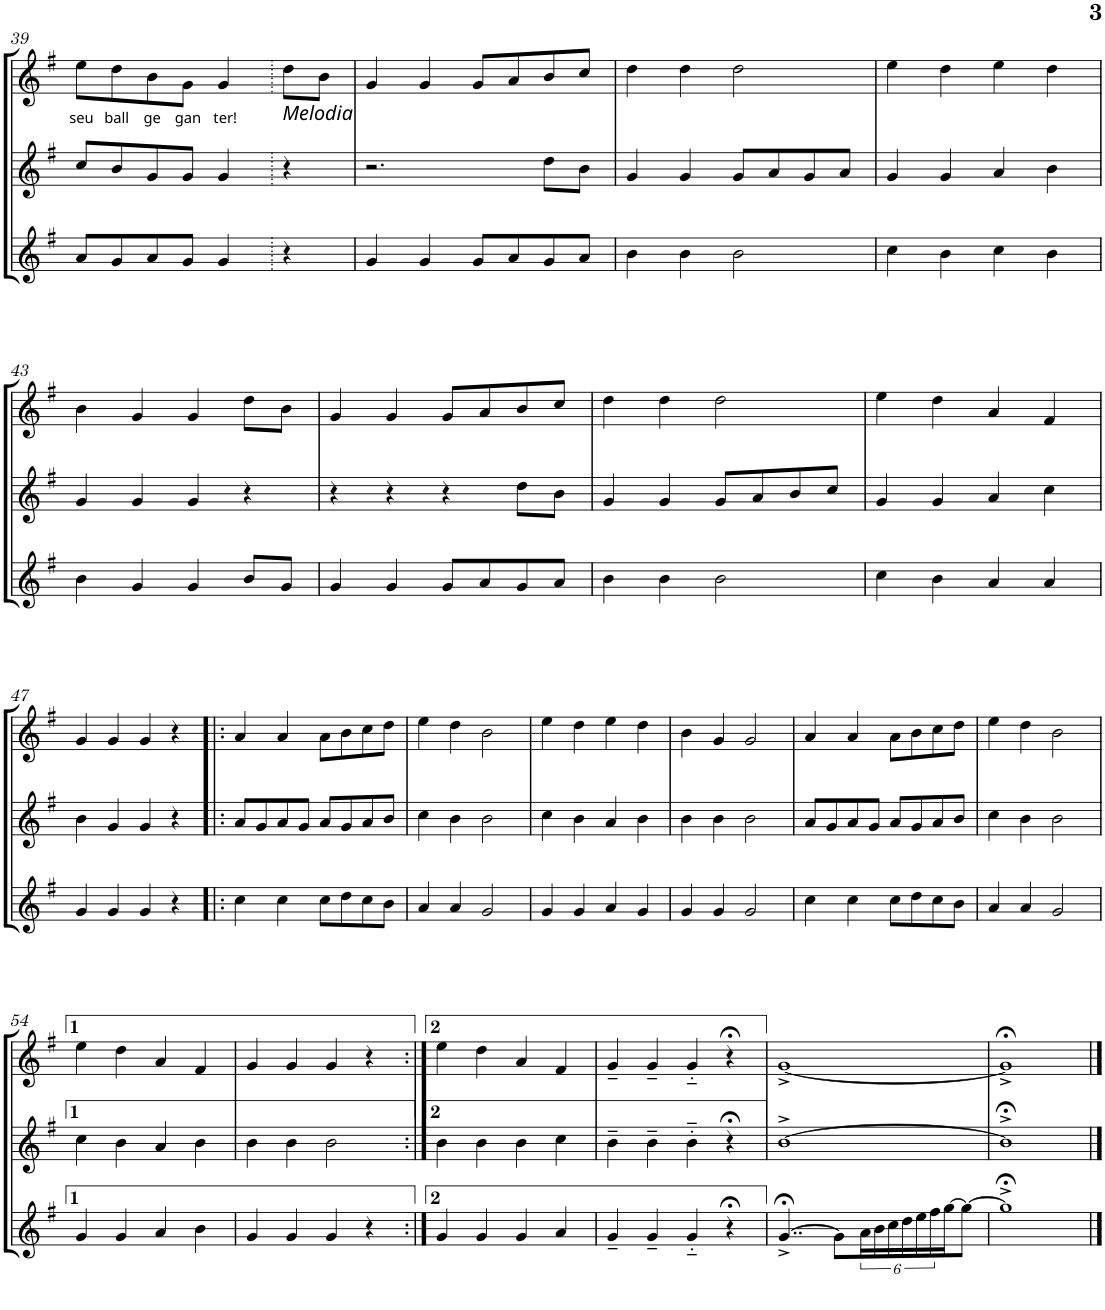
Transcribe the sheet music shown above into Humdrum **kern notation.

**kern	**kern	**kern	**text
*part3	*part2	*part1	*part1
*staff3	*staff2	*staff1	*staff1
*I"Gralla 3	*I"Gralla 2	*I"Gralla 1	*
!!LO:PB:g=z
*clefG2	*clefG2	*clefG2	*
*k[f#]	*k[f#]	*k[f#]	*
*G:	*G:	*G:	*
*M2/2	*M2/2	*M2/2	*
*met(c|)	*met(c|)	*met(c|)	*
=39	=39	=39	=39
!	!	!	!LO:LY:b
8a/L	8cc/L	8ee\L	seu
!	!	!	!LO:LY:b
8g/	8b/	8dd\	ball
!	!	!	!LO:LY:b
8a/	8g/	8b\	ge
!	!	!	!LO:LY:b
8g/J	8g/J	8g\J	gan
!	!	!	!LO:LY:b
4g/	4g/	4g/	ter!
!	!	!LO:TX:b:i:t=Melodia	!
4r	4r	8dd\L	.
.	.	8b\J	.
=40	=40	=40	=40
4g/	2.r	4g/	.
4g/	.	4g/	.
8g/L	.	8g/L	.
8a/	.	8a/	.
8g/	8dd\L	8b/	.
8a/J	8b\J	8cc/J	.
=41	=41	=41	=41
4b\	4g/	4dd\	.
4b\	4g/	4dd\	.
2b\	8g/L	2dd\	.
.	8a/	.	.
.	8g/	.	.
.	8a/J	.	.
=42	=42	=42	=42
4cc\	4g/	4ee\	.
4b\	4g/	4dd\	.
4cc\	4a/	4ee\	.
4b\	4b\	4dd\	.
!!LO:LB:g=z
=43	=43	=43	=43
4b\	4g/	4b\	.
4g/	4g/	4g/	.
4g/	4g/	4g/	.
8b/L	4r	8dd\L	.
8g/J	.	8b\J	.
=44	=44	=44	=44
4g/	4r	4g/	.
4g/	4r	4g/	.
8g/L	4r	8g/L	.
8a/	.	8a/	.
8g/	8dd\L	8b/	.
8a/J	8b\J	8cc/J	.
=45	=45	=45	=45
4b\	4g/	4dd\	.
4b\	4g/	4dd\	.
2b\	8g/L	2dd\	.
.	8a/	.	.
.	8b/	.	.
.	8cc/J	.	.
=46	=46	=46	=46
4cc\	4g/	4ee\	.
4b\	4g/	4dd\	.
4a/	4a/	4a/	.
4a/	4cc\	4f#/	.
!!LO:LB:g=z
=47	=47	=47	=47
4g/	4b\	4g/	.
4g/	4g/	4g/	.
4g/	4g/	4g/	.
4r	4r	4r	.
=48!|:	=48!|:	=48!|:	=48!|:
4cc\	8a/L	4a/	.
.	8g/	.	.
4cc\	8a/	4a/	.
.	8g/J	.	.
8cc\L	8a/L	8a\L	.
8dd\	8g/	8b\	.
8cc\	8a/	8cc\	.
8b\J	8b/J	8dd\J	.
=49	=49	=49	=49
4a/	4cc\	4ee\	.
4a/	4b\	4dd\	.
2g/	2b\	2b\	.
=50	=50	=50	=50
4g/	4cc\	4ee\	.
4g/	4b\	4dd\	.
4a/	4a/	4ee\	.
4g/	4b\	4dd\	.
=51	=51	=51	=51
4g/	4b\	4b\	.
4g/	4b\	4g/	.
2g/	2b\	2g/	.
=52	=52	=52	=52
4cc\	8a/L	4a/	.
.	8g/	.	.
4cc\	8a/	4a/	.
.	8g/J	.	.
8cc\L	8a/L	8a\L	.
8dd\	8g/	8b\	.
8cc\	8a/	8cc\	.
8b\J	8b/J	8dd\J	.
=53	=53	=53	=53
4a/	4cc\	4ee\	.
4a/	4b\	4dd\	.
2g/	2b\	2b\	.
!!LO:LB:g=z
=54	=54	=54	=54
4g/	4cc\	4ee\	.
4g/	4b\	4dd\	.
4a/	4a/	4a/	.
4b\	4b\	4f#/	.
=55	=55	=55	=55
4g/	4b\	4g/	.
4g/	4b\	4g/	.
4g/	2b\	4g/	.
4r	.	4r	.
=56:|!	=56:|!	=56:|!	=56:|!
4g/	4b\	4ee\	.
4g/	4b\	4dd\	.
4g/	4b\	4a/	.
4a/	4cc\	4f#/	.
=57	=57	=57	=57
4g~/	4b~\	4g~/	.
4g~/	4b~\	4g~/	.
4g'~/	4b'~\	4g'~/	.
4r;<	4r;<	4r;<	.
=58	=58	=58	=58
[4..g;<^/	[1b^	[1g^	.
8g\L]	.	.	.
24a\L	.	.	.
24b\	.	.	.
24cc\	.	.	.
24dd\	.	.	.
24ee\	.	.	.
24ff#\	.	.	.
[16gg\J	.	.	.
8gg\J_	.	.	.
=59	=59	=59	=59
1gg;<^]	1b;<^]	1g;<^]	.
==	==	==	==
*-	*-	*-	*-
